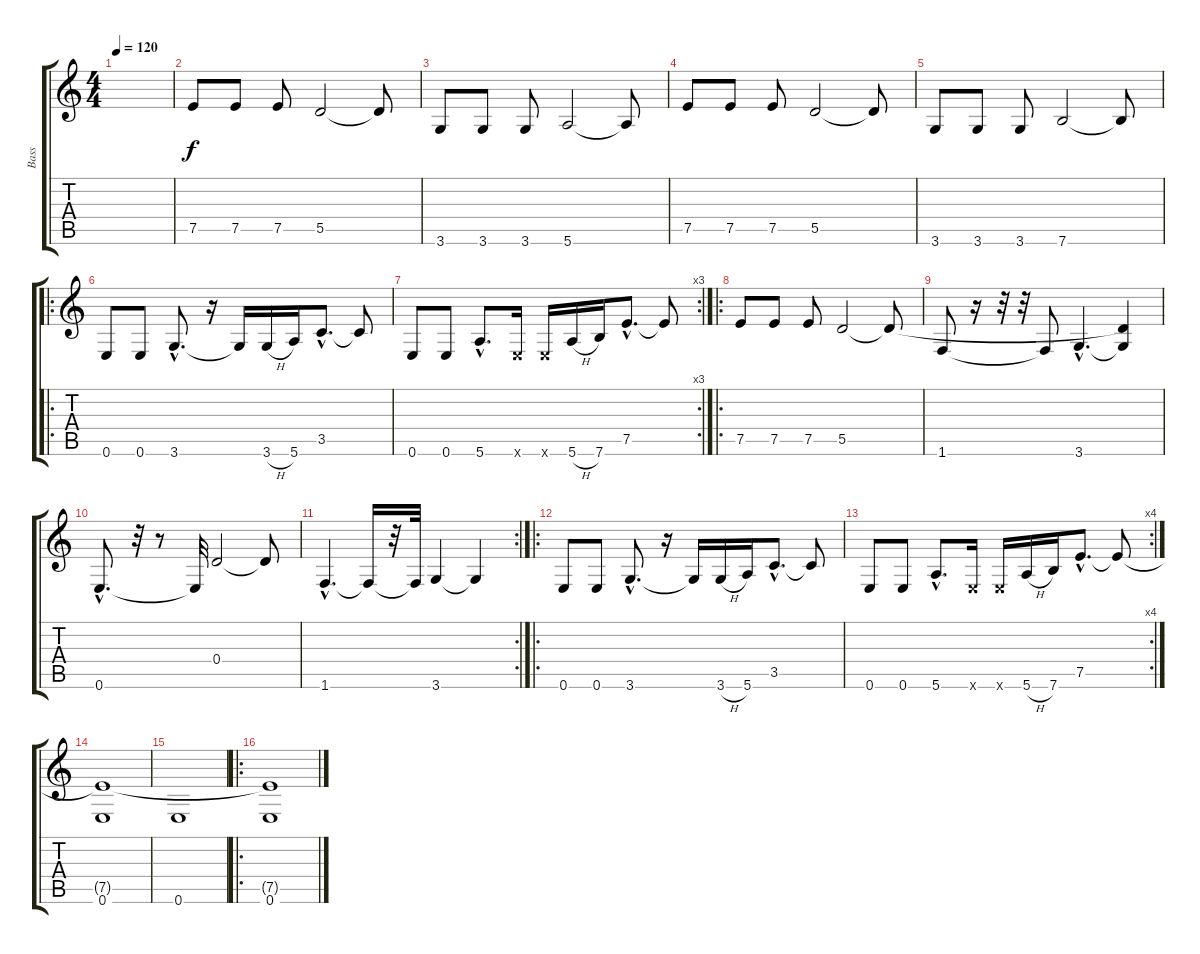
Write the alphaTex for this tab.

\track ("Bass" "Bass") {instrument slapbass1}
\staff {score tabs}
\tuning (E4 B3 G3 D3 A2 E2) {hide}
\ts (4 4)
\tempo 120
\clef g2
\ks c
|
7.5.8 7.5.8 7.5.8 5.5.2 5.5{t}.8 |
3.6.8 3.6.8 3.6.8 5.6.2 5.6{t}.8 |
7.5.8 7.5.8 7.5.8 5.5.2 5.5{t}.8 |
3.6.8 3.6.8 3.6.8 7.6.2 7.6{t}.8 |
\ro
0.6.8 0.6.8 3.6{hac}.8{d} r.16 3.6{t}.16 3.6{h}.16 5.6.16 3.5{hac}.8{d} 3.5{t}.8 |
\rc 3
0.6.8 0.6.8 5.6{hac}.8{d} 0.6{x}.16 0.6{x}.16 5.6{h}.16 7.6.16 7.5{hac}.8{d} 7.5{t}.8 |
\ro
7.5.8 7.5.8 7.5.8 5.5.2 5.5{t}.8 |
1.6.8 r.16 r.32 r.32 1.6{t}.8 3.6{hac}.4{d} (5.5{t} 3.6{t}).4 |
0.6{hac}.8{d} r.32 r.8 0.6{t}.32 0.4.2 0.4{t}.8 |
\rc 2
1.6{hac}.4{d} 1.6{t}.16 r.32 1.6{t}.32 3.6.4 3.6{t}.4 |
\ro
0.6.8 0.6.8 3.6{hac}.8{d} r.16 3.6{t}.16 3.6{h}.16 5.6.16 3.5{hac}.8{d} 3.5{t}.8 |
\rc 4
0.6.8 0.6.8 5.6{hac}.8{d} 0.6{x}.16 0.6{x}.16 5.6{h}.16 7.6.16 7.5{hac}.8{d} 7.5{t}.8 |
(7.5{t} 0.6).1 |
0.6.1 |
\ro
(7.5{t} 0.6).1
